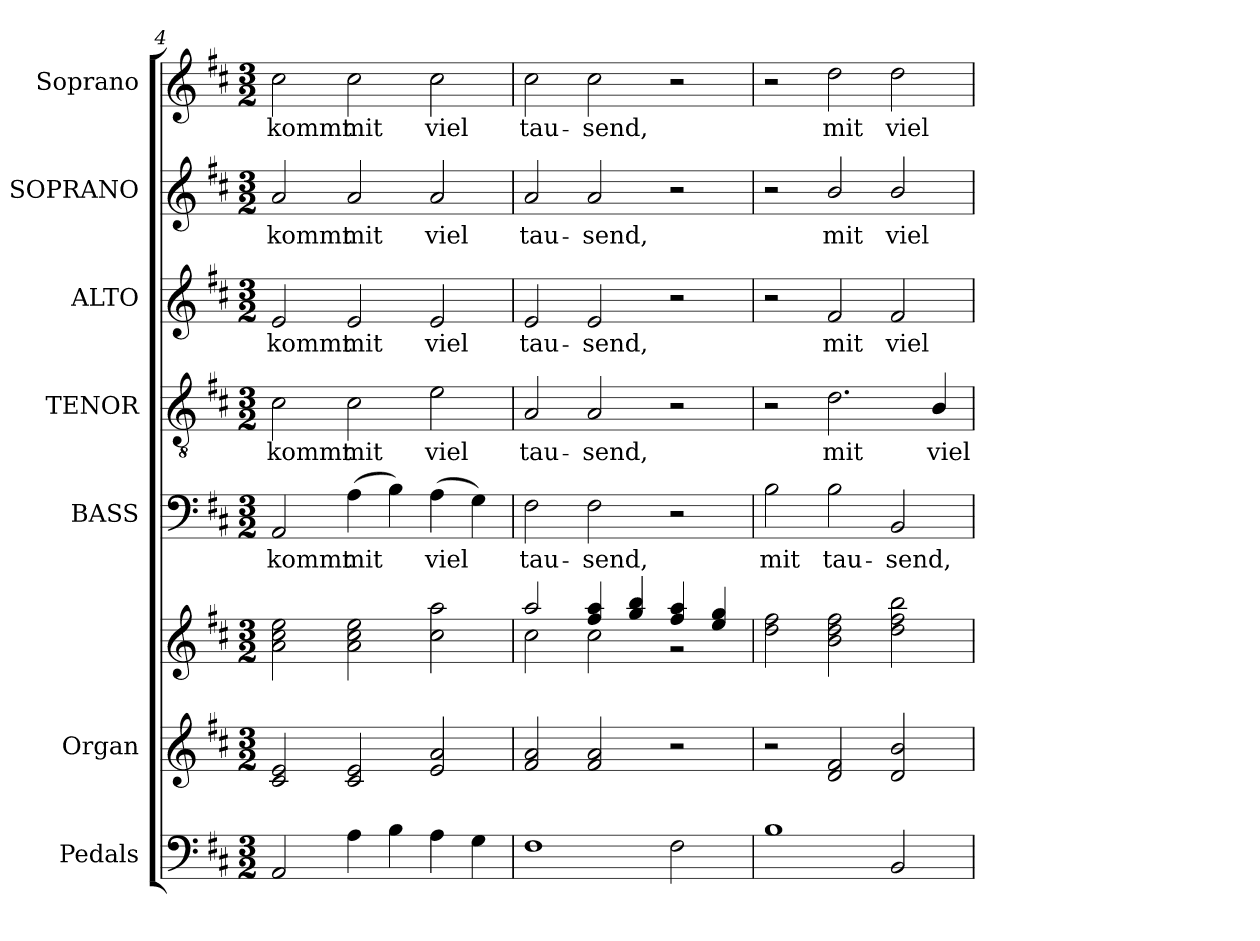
**kern	**kern	**kern	**kern	**text	**kern	**text	**kern	**text	**kern	**text	**kern	**text
*part7	*part6	*part6	*part5	*part5	*part4	*part4	*part3	*part3	*part2	*part2	*part1	*part1
*staff8	*staff7	*staff6	*staff5	*staff5	*staff4	*staff4	*staff3	*staff3	*staff2	*staff2	*staff1	*staff1
*I"Pedals	*I"Organ	*	*I"BASS	*	*I"TENOR	*	*I"ALTO	*	*I"SOPRANO	*	*I"Soprano	*
*I'Ped.	*I'Org.	*	*I'B.	*	*I'T.	*	*I'A.	*	*I'S.	*	*I'S.	*
*clefF4	*clefG2	*clefG2	*clefF4	*	*clefGv2	*	*clefG2	*	*clefG2	*	*clefG2	*
*	*	*	*	*	*ITrd7c12	*	*	*	*	*	*	*
*k[f#c#]	*k[f#c#]	*k[f#c#]	*k[f#c#]	*	*k[f#c#]	*	*k[f#c#]	*	*k[f#c#]	*	*k[f#c#]	*
*D:	*D:	*D:	*D:	*	*D:	*	*D:	*	*D:	*	*D:	*
*M3/2	*M3/2	*M3/2	*M3/2	*	*M3/2	*	*M3/2	*	*M3/2	*	*M3/2	*
=4	=4	=4	=4	=4	=4	=4	=4	=4	=4	=4	=4	=4
!	!	!	!	!LO:LY:b:color=#000000	!	!	!	!	!	!	!	!
!	!	!	!	!	!	!LO:LY:b:color=#000000	!	!	!	!	!	!
!	!	!	!	!	!	!	!	!LO:LY:b:color=#000000	!	!	!	!
!	!	!	!	!	!	!	!	!	!	!LO:LY:b:color=#000000	!	!
!	!	!	!	!	!	!	!	!	!	!	!	!LO:LY:b:color=#000000
2AAi/	2c#i/ 2ei	2ai\ 2cc#i 2eei	2AAi/	kommt	2C#i\	kommt	2ei/	kommt	2ai/	kommt	2cc#i\	kommt
!	!	!	!	!LO:LY:b:color=#000000	!	!	!	!	!	!	!	!
!	!	!	!	!	!	!LO:LY:b:color=#000000	!	!	!	!	!	!
!	!	!	!	!	!	!	!	!LO:LY:b:color=#000000	!	!	!	!
!	!	!	!	!	!	!	!	!	!	!LO:LY:b:color=#000000	!	!
!	!	!	!	!	!	!	!	!	!	!	!	!LO:LY:b:color=#000000
4Ai\	2c#i/ 2ei	2ai\ 2cc#i 2eei	(4Ai\	mit	2C#i\	mit	2ei/	mit	2ai/	mit	2cc#i\	mit
4Bi\	.	.	4Bi\)	.	.	.	.	.	.	.	.	.
!	!	!	!	!LO:LY:b:color=#000000	!	!	!	!	!	!	!	!
!	!	!	!	!	!	!LO:LY:b:color=#000000	!	!	!	!	!	!
!	!	!	!	!	!	!	!	!LO:LY:b:color=#000000	!	!	!	!
!	!	!	!	!	!	!	!	!	!	!LO:LY:b:color=#000000	!	!
!	!	!	!	!	!	!	!	!	!	!	!	!LO:LY:b:color=#000000
4Ai\	2ei/ 2ai	2cc#i\ 2aai	(4Ai\	viel	2Ei\	viel	2ei/	viel	2ai/	viel	2cc#i\	viel
4Gi\	.	.	4Gi\)	.	.	.	.	.	.	.	.	.
=5	=5	=5	=5	=5	=5	=5	=5	=5	=5	=5	=5	=5
*	*	*^	*	*	*	*	*	*	*	*	*	*
!	!	!	!	!	!LO:LY:b:color=#000000	!	!	!	!	!	!	!	!
!	!	!	!	!	!	!	!LO:LY:b:color=#000000	!	!	!	!	!	!
!	!	!	!	!	!	!	!	!	!LO:LY:b:color=#000000	!	!	!	!
!	!	!	!	!	!	!	!	!	!	!	!LO:LY:b:color=#000000	!	!
!	!	!	!	!	!	!	!	!	!	!	!	!	!LO:LY:b:color=#000000
1F#i	2f#i/ 2ai	2aai/	2cc#i\	2F#i\	tau-	2AAi/	tau-	2ei/	tau-	2ai/	tau-	2cc#i\	tau-
!	!	!	!	!	!LO:LY:b:color=#000000	!	!	!	!	!	!	!	!
!	!	!	!	!	!	!	!LO:LY:b:color=#000000	!	!	!	!	!	!
!	!	!	!	!	!	!	!	!	!LO:LY:b:color=#000000	!	!	!	!
!	!	!	!	!	!	!	!	!	!	!	!LO:LY:b:color=#000000	!	!
!	!	!	!	!	!	!	!	!	!	!	!	!	!LO:LY:b:color=#000000
.	2f#i/ 2ai	4ff#i/ 4aai	2cc#i\	2F#i\	-send,	2AAi/	-send,	2ei/	-send,	2ai/	-send,	2cc#i\	-send,
.	.	4ggi/ 4bbi	.	.	.	.	.	.	.	.	.	.	.
2F#i\	2r	4ff#i/ 4aai	2r	2r	.	2r	.	2r	.	2r	.	2r	.
.	.	4eei/ 4ggi	.	.	.	.	.	.	.	.	.	.	.
*	*	*v	*v	*	*	*	*	*	*	*	*	*	*
=6	=6	=6	=6	=6	=6	=6	=6	=6	=6	=6	=6	=6
!	!	!	!	!LO:LY:b:color=#000000	!	!	!	!	!	!	!	!
1Bi	2r	2ddi\ 2ff#i	2Bi\	mit	2r	.	2r	.	2r	.	2r	.
!	!	!	!	!LO:LY:b:color=#000000	!	!	!	!	!	!	!	!
!	!	!	!	!	!	!LO:LY:b:color=#000000	!	!	!	!	!	!
!	!	!	!	!	!	!	!	!LO:LY:b:color=#000000	!	!	!	!
!	!	!	!	!	!	!	!	!	!	!LO:LY:b:color=#000000	!	!
!	!	!	!	!	!	!	!	!	!	!	!	!LO:LY:b:color=#000000
.	2di/ 2f#i	2bi\ 2ddi 2ff#i	2Bi\	tau-	2.Di\	mit	2f#i/	mit	2bi/	mit	2ddi\	mit
!	!	!	!	!LO:LY:b:color=#000000	!	!	!	!	!	!	!	!
!	!	!	!	!	!	!	!	!LO:LY:b:color=#000000	!	!	!	!
!	!	!	!	!	!	!	!	!	!	!LO:LY:b:color=#000000	!	!
!	!	!	!	!	!	!	!	!	!	!	!	!LO:LY:b:color=#000000
2BBi/	2di/ 2bi	2ddi\ 2ff#i 2bbi	2BBi/	-send,	.	.	2f#i/	viel	2bi/	viel	2ddi\	viel
!	!	!	!	!	!	!LO:LY:b:color=#000000	!	!	!	!	!	!
.	.	.	.	.	4BBi/	viel	.	.	.	.	.	.
=	=	=	=	=	=	=	=	=	=	=	=	=
*-	*-	*-	*-	*-	*-	*-	*-	*-	*-	*-	*-	*-
